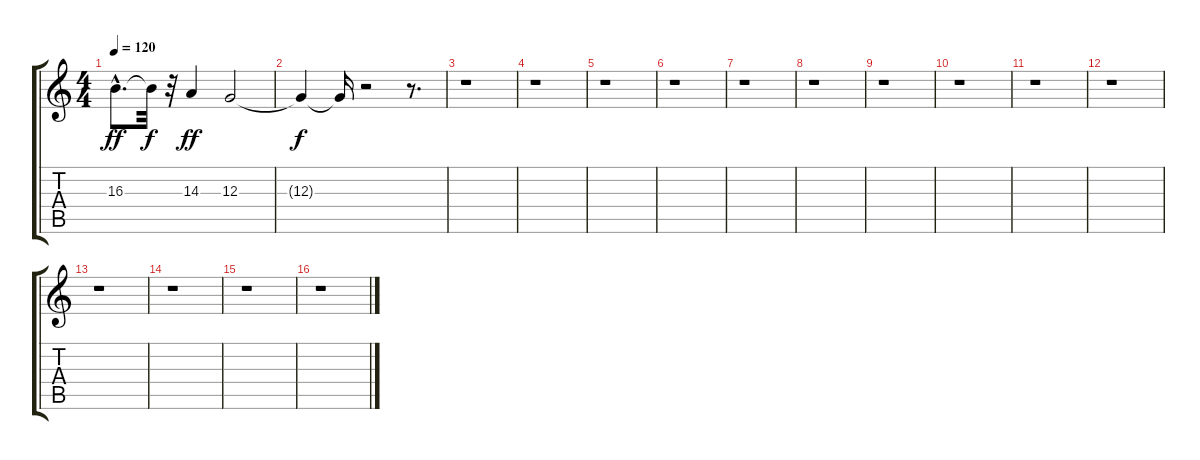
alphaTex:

\track "" {instrument musicbox}
\staff {score tabs}
\tuning (E4 B3 G3 D3 A2 E2) {hide}
\ts (4 4)
\tempo 120
\clef g2
\ks c
16.3{hac}.8{d dy ff} 16.3{t}.32{dy f} r.32 14.3.4{dy ff} 12.3.2 |
12.3{t}.4{dy f} 12.3{t}.16 r.2 r.8{d} |
r.1 |
r.1 |
r.1 |
r.1 |
r.1 |
r.1 |
r.1 |
r.1 |
r.1 |
r.1 |
r.1 |
r.1 |
r.1 |
r.1
